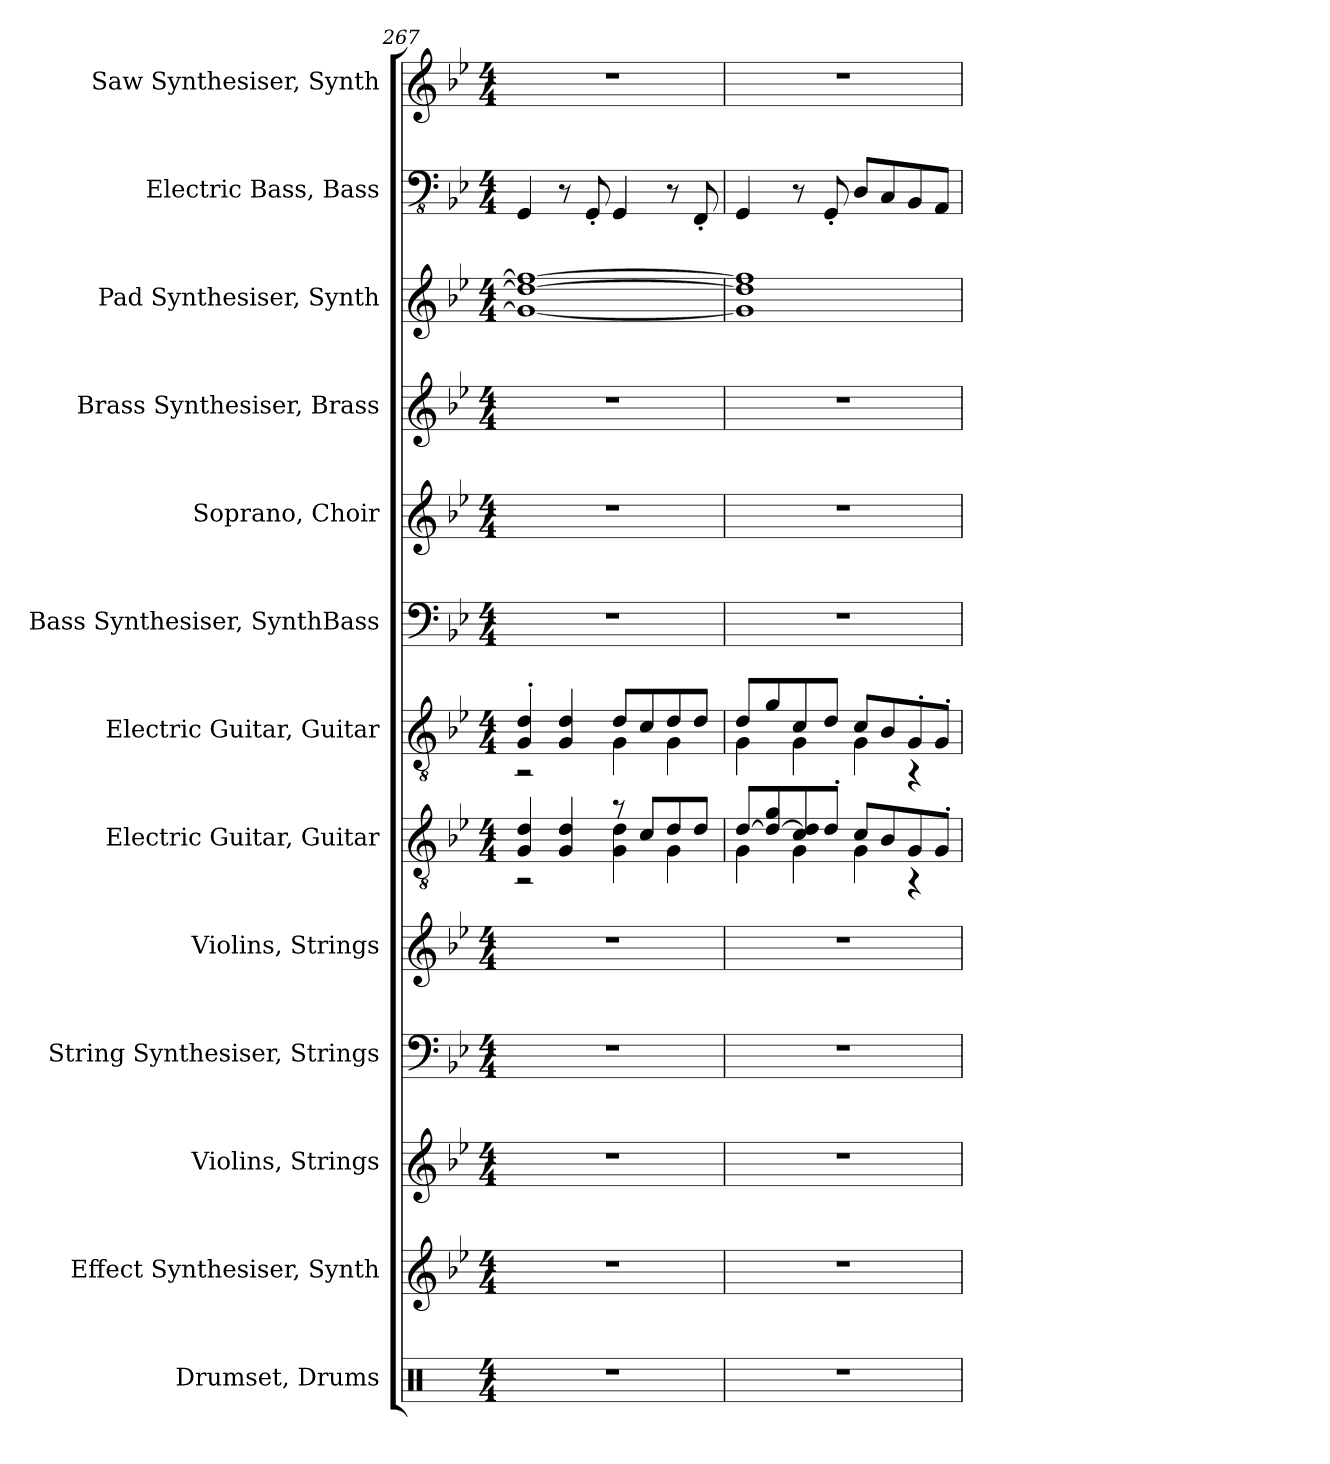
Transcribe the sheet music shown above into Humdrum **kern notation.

**kern	**kern	**kern	**kern	**kern	**kern	**kern	**kern	**kern	**kern	**kern	**kern	**kern
*part13	*part12	*part11	*part10	*part9	*part8	*part7	*part6	*part5	*part4	*part3	*part2	*part1
*staff13	*staff12	*staff11	*staff10	*staff9	*staff8	*staff7	*staff6	*staff5	*staff4	*staff3	*staff2	*staff1
*I"Drumset, Drums	*I"Effect Synthesiser, Synth	*I"Violins, Strings	*I"String Synthesiser, Strings	*I"Violins, Strings	*I"Electric Guitar, Guitar	*I"Electric Guitar, Guitar	*I"Bass Synthesiser, SynthBass	*I"Soprano, Choir	*I"Brass Synthesiser, Brass	*I"Pad Synthesiser, Synth	*I"Electric Bass, Bass	*I"Saw Synthesiser, Synth
*I'Drs.	*I'Synth.	*I'Vlns.	*I'Synth.	*I'Vlns.	*I'El. Guit.	*I'El. Guit.	*I'Synth.	*I'S.	*I'Synth.	*I'Synth.	*I'El. B.	*I'Synth.
!!LO:PB:g=z
*clefX	*clefG2	*clefG2	*clefF4	*clefG2	*clefGv2	*clefGv2	*clefF4	*clefG2	*clefG2	*clefG2	*clefFv4	*clefG2
*k[]	*k[b-e-]	*k[b-e-]	*k[b-e-]	*k[b-e-]	*k[b-e-]	*k[b-e-]	*k[b-e-]	*k[b-e-]	*k[b-e-]	*k[b-e-]	*k[b-e-]	*k[b-e-]
*M4/4	*M4/4	*M4/4	*M4/4	*M4/4	*M4/4	*M4/4	*M4/4	*M4/4	*M4/4	*M4/4	*M4/4	*M4/4
=267	=267	=267	=267	=267	=267	=267	=267	=267	=267	=267	=267	=267
*	*	*	*	*	*^	*^	*	*	*	*	*	*
1r	1r	1r	1r	1r	4G/ 4d/	2r	4G/' 4d/'	2r	1r	1r	1r	1g_ 1dd_ 1ff_	4GGG/	1r
.	.	.	.	.	4G/ 4d/	.	4G/ 4d/	.	.	.	.	.	8r	.
.	.	.	.	.	.	.	.	.	.	.	.	.	8GGG'/	.
.	.	.	.	.	8r	4G\ 4d\	8d/L	4G\	.	.	.	.	4GGG/	.
.	.	.	.	.	8c/L	.	8c/	.	.	.	.	.	.	.
.	.	.	.	.	8d/	4G\	8d/	4G\	.	.	.	.	8r	.
.	.	.	.	.	8d/J	.	8d/J	.	.	.	.	.	8FFF'/	.
=268	=268	=268	=268	=268	=268	=268	=268	=268	=268	=268	=268	=268	=268	=268
1r	1r	1r	1r	1r	[8d/L	4G\	8d/L	4G\	1r	1r	1r	1g] 1dd] 1ff]	4GGG/	1r
.	.	.	.	.	8d/_ 8g/	.	8g/	.	.	.	.	.	.	.
.	.	.	.	.	8c/ 8d/]	4G\	8c/	4G\	.	.	.	.	8r	.
.	.	.	.	.	8d'/J	.	8d/J	.	.	.	.	.	8GGG'/	.
.	.	.	.	.	8c/L	4G\	8c/L	4G\	.	.	.	.	8DD/L	.
.	.	.	.	.	8B-/	.	8B-/	.	.	.	.	.	8CC/	.
.	.	.	.	.	8G/	4r	8G'/	4r	.	.	.	.	8BBB-/	.
.	.	.	.	.	8G'/J	.	8G'/J	.	.	.	.	.	8AAA/J	.
*	*	*	*	*	*v	*v	*	*	*	*	*	*	*	*
*	*	*	*	*	*	*v	*v	*	*	*	*	*	*
=	=	=	=	=	=	=	=	=	=	=	=	=
*-	*-	*-	*-	*-	*-	*-	*-	*-	*-	*-	*-	*-
